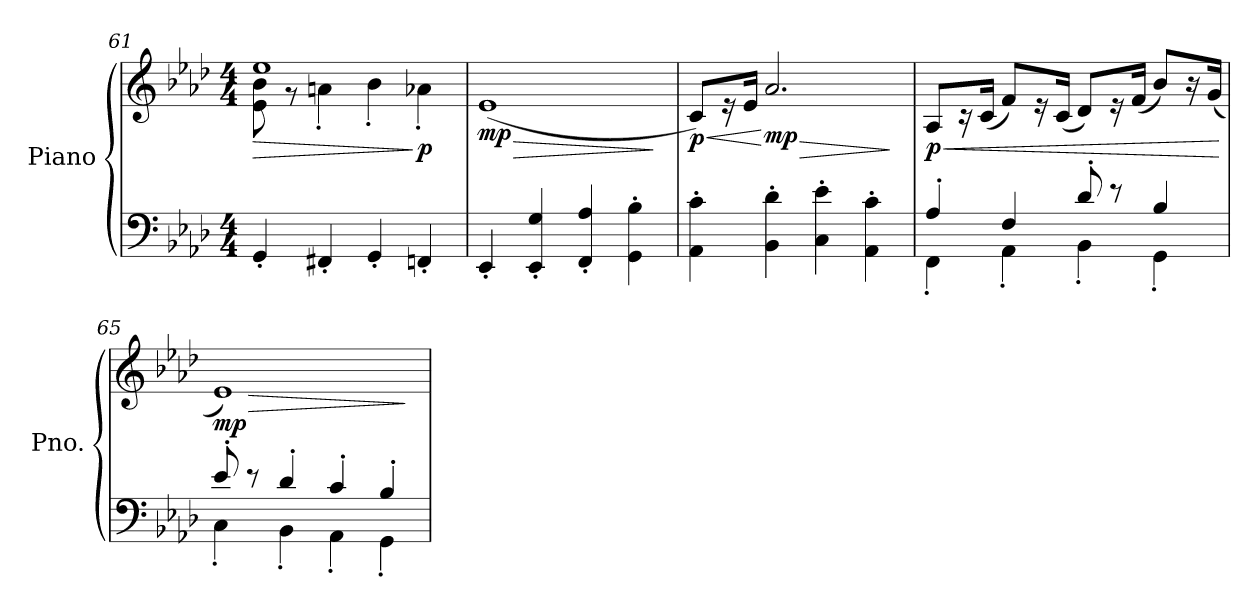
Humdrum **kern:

**kern	**kern	**dynam
*part1	*part1	*part1
*staff2	*staff1	*staff1/2
*I"Piano	*	*
*I'Pno.	*	*
!!LO:LB:g=z
*clefF4	*clefG2	*
*k[b-e-a-d-]	*k[b-e-a-d-]	*
*M4/4	*M4/4	*
=61	=61	=61
!	!	!LO:HP:b
*	*^	*
4GG'/	1ee-	8e-\ 8b-\	>
.	.	8r	.
4FF#X'/	.	4an'\	.
4GG'/	.	4b-'\	.
!	!	!	!LO:DY:n=1:b
4FFn'/	.	4a-X'\	] p
=62	=62	=62	=62
!	!	!	!LO:HP:b
!	!	!	!LO:DY:n=1:b
*	*v	*v	*
4EE-'/	(<1e-	> mp
4EE-/' 4G/'	.	.
4FF/' 4A-/'	.	.
4GG\' 4B-\'	.	.
.	.	]
=63	=63	=63
!	!	!LO:HP:b
!	!	!LO:DY:n=1:b
4AA-\' 4c\'	8c/L)	< p
.	16r	.
.	16e-/Jk	.
!	!	!LO:HP:n=1:b
!	!	!LO:DY:n=2:b
4BB-\' 4d-\'	2.a-/	[ > mp
4C\' 4e-\'	.	.
4AA-\' 4c\'	.	.
.	.	]
=64	=64	=64
*^	*	*
!	!	!	!LO:HP:b
!	!	!	!LO:DY:n=1:b
4A-'/	4FF'\	8A-/L	< p
.	.	16r	.
.	.	(<16c/Jk	.
4F/	4AA-'\	8f/L)	.
.	.	16r	.
.	.	(<16c/Jk	.
8d-'/	4BB-'\	8d-/L)	.
8r	.	16r	.
.	.	(<16f/Jk	.
4B-/	4GG'\	8b-/L)	.
.	.	16r	.
.	.	(<16g/Jk	.
*v	*v	*	*
.	.	[
=65	=65	=65
*^	*	*
!	!	!	!LO:HP:b
!	!	!	!LO:DY:n=1:b
8e-'/	4C'\	1e-)	> mp
8r	.	.	.
4d-'/	4BB-'\	.	.
4c'/	4AA-'\	.	.
4B-'/	4GG'\	.	.
*v	*v	*	*
.	.	]
=	=	=
*-	*-	*-
